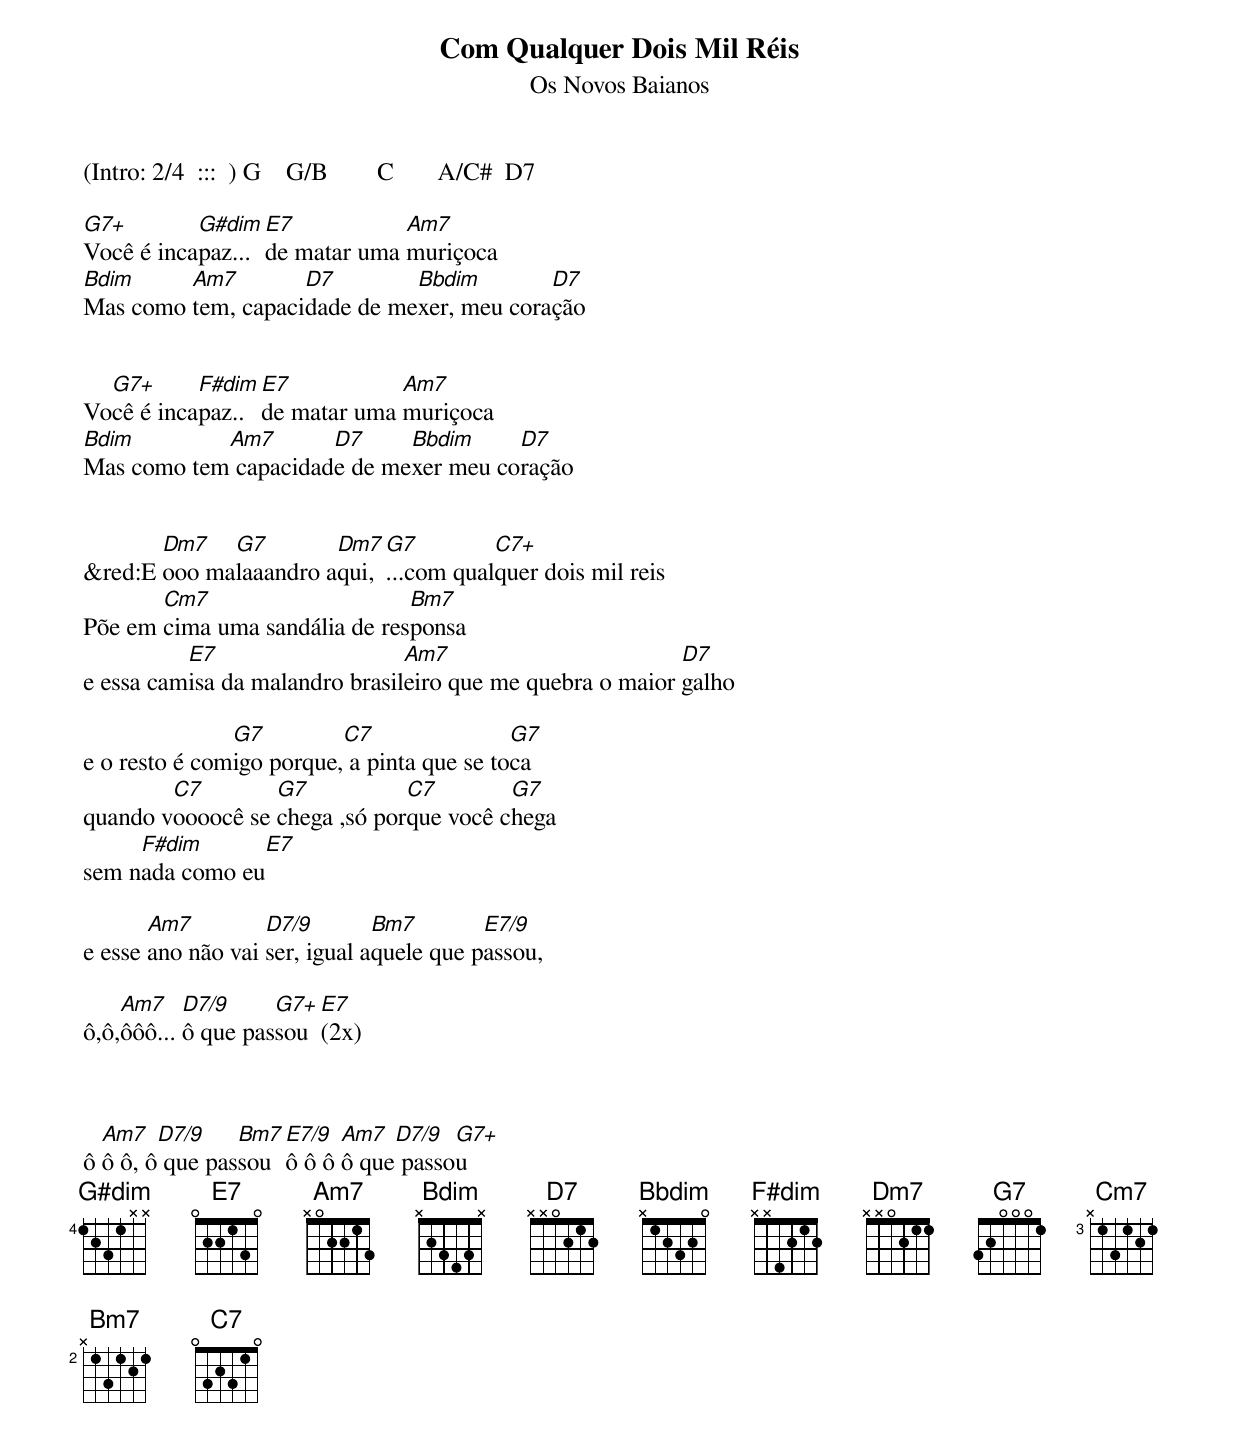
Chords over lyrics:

Com Qualquer Dois Mil Réis
Os Novos Baianos

(Intro: 2/4  :::  ) G    G/B        C       A/C#  D7

G7+        G#dim  E7           Am7
Você é incapaz... de matar uma muriçoca
Bdim     Am7        D7        Bbdim        D7
Mas como tem, capacidade de mexer, meu coração


  G7+      F#dim E7           Am7
Você é incapaz.. de matar uma muriçoca
Bdim        Am7       D7     Bbdim     D7
Mas como tem capacidade de mexer meu coração


       Dm7   G7        Dm7  G7         C7+
&red:E ooo malaaandro aqui, ...com qualquer dois mil reis
       Cm7                     Bm7
Põe em cima uma sandália de responsa
          E7                    Am7                        D7
e essa camisa da malandro brasileiro que me quebra o maior galho

               G7         C7                G7
e o resto é comigo porque, a pinta que se toca
        C7        G7           C7        G7
quando voooocê se chega ,só porque você chega
     F#dim      E7
sem nada como eu

       Am7         D7/9        Bm7        E7/9
e esse ano não vai ser, igual aquele que passou,

    Am7    D7/9     G7+ E7
ô,ô,ôôô... ô que passou (2x)



  Am7   D7/9    Bm7  E7/9  Am7  D7/9  G7+
ô ô ô, ô que passou  ô ô ô ô que passou
